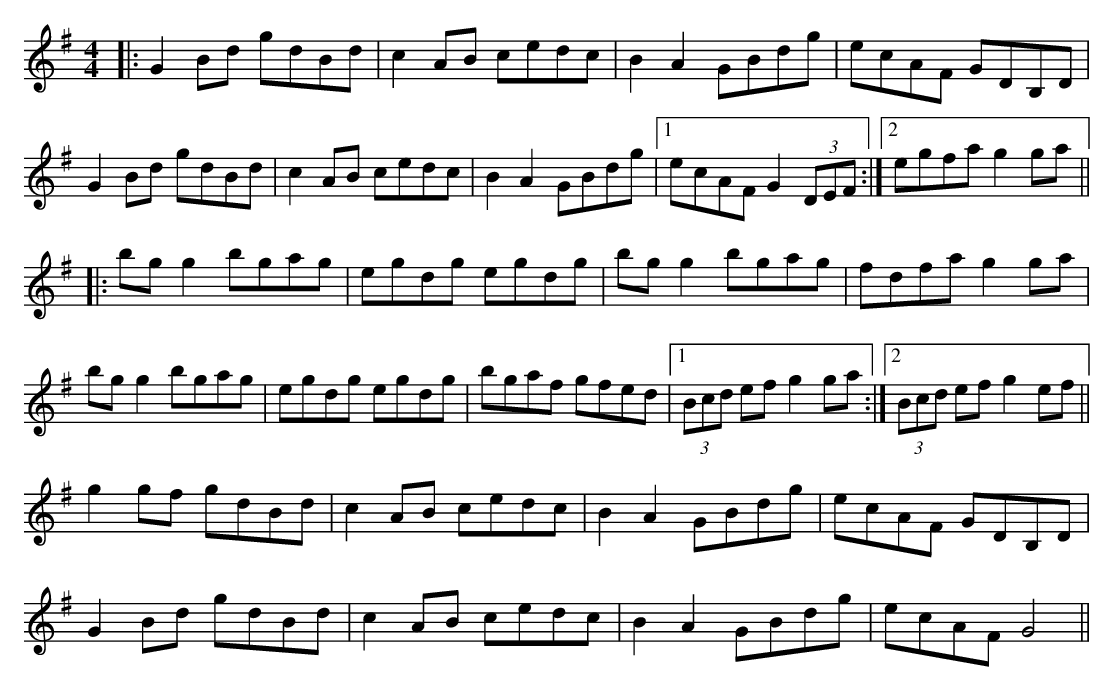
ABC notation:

X:1
M:4/4
K:G
|: G2 Bd gdBd|c2 AB cedc|B2 A2 GBdg|ecAF GDB,D|
G2 Bd gdBd|c2 AB cedc|B2 A2 GBdg|1 ecAF G2 (3DEF:|2 egfa g2ga||
|:bg g2 bgag|egdg egdg|bg g2 bgag|fdfa g2ga|
bg g2 bgag|egdg egdg|bgaf gfed|1 (3Bcd ef g2ga:|2 (3Bcd ef g2 ef||
g2gf gdBd|c2 AB cedc|B2 A2 GBdg|ecAF GDB,D|
G2 Bd gdBd|c2 AB cedc|B2 A2 GBdg|ecAF G4||
